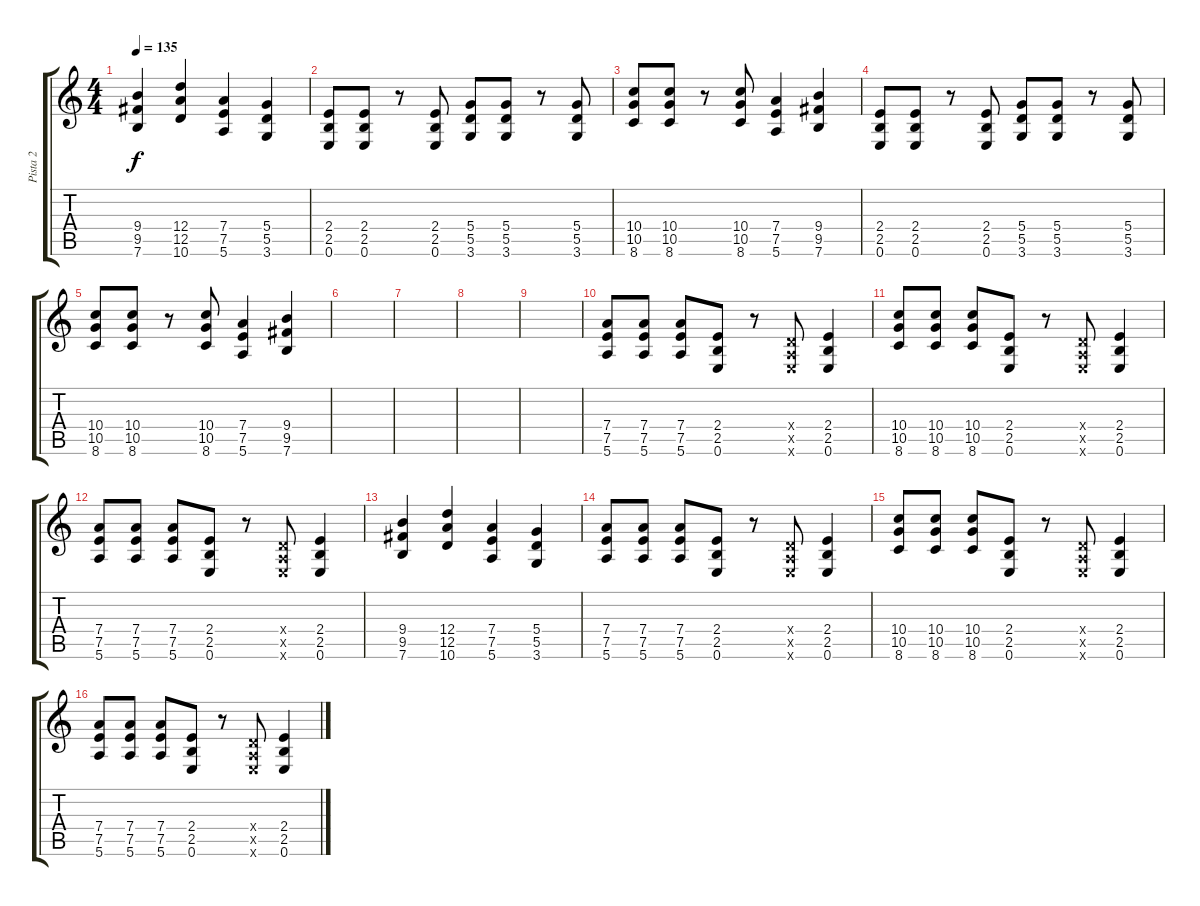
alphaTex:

\track ("Pista 2" "Pista 2") {instrument overdrivenguitar}
\staff {score tabs}
\tuning (E4 B3 G3 D3 A2 E2) {hide}
\ts (4 4)
\tempo 135
\clef g2
\ks c
(9.4 9.5 7.6).4{dy f} (12.4 12.5 10.6).4 (7.4 7.5 5.6).4 (5.4 5.5 3.6).4 |
(2.4 2.5 0.6).8 (2.4 2.5 0.6).8 r.8 (2.4 2.5 0.6).8 (5.4 5.5 3.6).8 (5.4 5.5 3.6).8 r.8 (5.4 5.5 3.6).8 |
(10.4 10.5 8.6).8 (10.4 10.5 8.6).8 r.8 (10.4 10.5 8.6).8 (7.4 7.5 5.6).4 (9.4 9.5 7.6).4 |
(2.4 2.5 0.6).8 (2.4 2.5 0.6).8 r.8 (2.4 2.5 0.6).8 (5.4 5.5 3.6).8 (5.4 5.5 3.6).8 r.8 (5.4 5.5 3.6).8 |
(10.4 10.5 8.6).8 (10.4 10.5 8.6).8 r.8 (10.4 10.5 8.6).8 (7.4 7.5 5.6).4 (9.4 9.5 7.6).4 |
|
|
|
|
(7.4 7.5 5.6).8 (7.4 7.5 5.6).8 (7.4 7.5 5.6).8 (2.4 2.5 0.6).8 r.8 (0.4{x} 0.5{x} 0.6{x}).8 (2.4 2.5 0.6).4 |
(10.4 10.5 8.6).8 (10.4 10.5 8.6).8 (10.4 10.5 8.6).8 (2.4 2.5 0.6).8 r.8 (0.4{x} 0.5{x} 0.6{x}).8 (2.4 2.5 0.6).4 |
(7.4 7.5 5.6).8 (7.4 7.5 5.6).8 (7.4 7.5 5.6).8 (2.4 2.5 0.6).8 r.8 (0.4{x} 0.5{x} 0.6{x}).8 (2.4 2.5 0.6).4 |
(9.4 9.5 7.6).4 (12.4 12.5 10.6).4 (7.4 7.5 5.6).4 (5.4 5.5 3.6).4 |
(7.4 7.5 5.6).8 (7.4 7.5 5.6).8 (7.4 7.5 5.6).8 (2.4 2.5 0.6).8 r.8 (0.4{x} 0.5{x} 0.6{x}).8 (2.4 2.5 0.6).4 |
(10.4 10.5 8.6).8 (10.4 10.5 8.6).8 (10.4 10.5 8.6).8 (2.4 2.5 0.6).8 r.8 (0.4{x} 0.5{x} 0.6{x}).8 (2.4 2.5 0.6).4 |
(7.4 7.5 5.6).8 (7.4 7.5 5.6).8 (7.4 7.5 5.6).8 (2.4 2.5 0.6).8 r.8 (0.4{x} 0.5{x} 0.6{x}).8 (2.4 2.5 0.6).4
